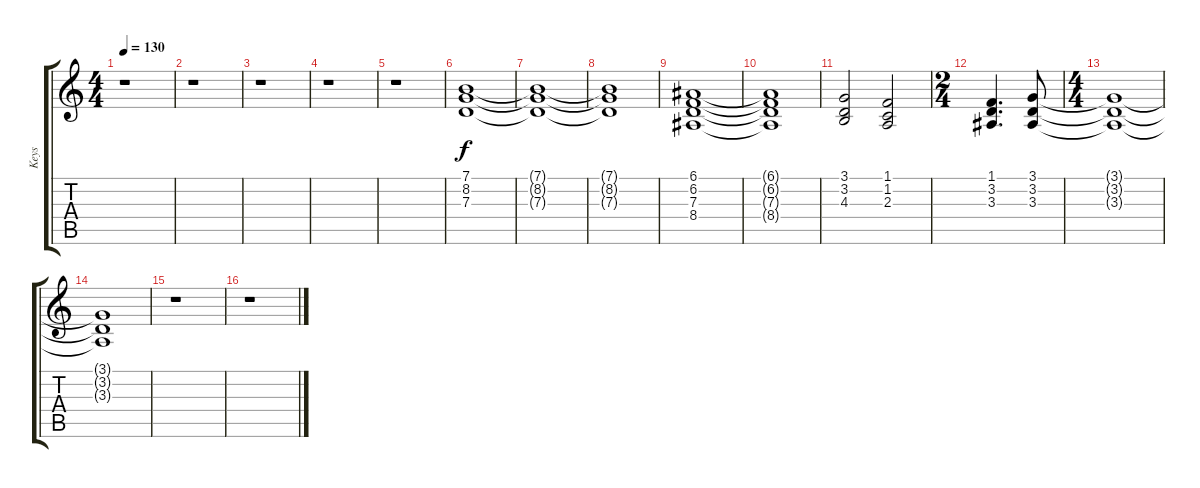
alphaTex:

\track ("Keys" "Keys") {instrument synthstrings1}
\staff {score tabs}
\tuning (E4 B3 G3 D3 A2 E2) {hide}
\ts (4 4)
\tempo 130
\clef g2
\ks c
r.1{dy f} |
r.1 |
r.1 |
r.1 |
r.1 |
(7.1 8.2 7.3).1{volume 8 instrument flute} |
(7.1{t} 8.2{t} 7.3{t}).1 |
(7.1{t} 8.2{t} 7.3{t}).1 |
(6.1 6.2 7.3 8.4).1 |
(6.1{t} 6.2{t} 7.3{t} 8.4{t}).1 |
(3.1 3.2 4.3).2 (1.1 1.2 2.3).2 |
\ts (2 4)
(1.1 3.2 3.3).4{d} (3.1 3.2 3.3).8 |
\ts (4 4)
(3.1{t} 3.2{t} 3.3{t}).1 |
(3.1{t} 3.2{t} 3.3{t}).1 |
r.1{instrument synthstrings1} |
r.1
